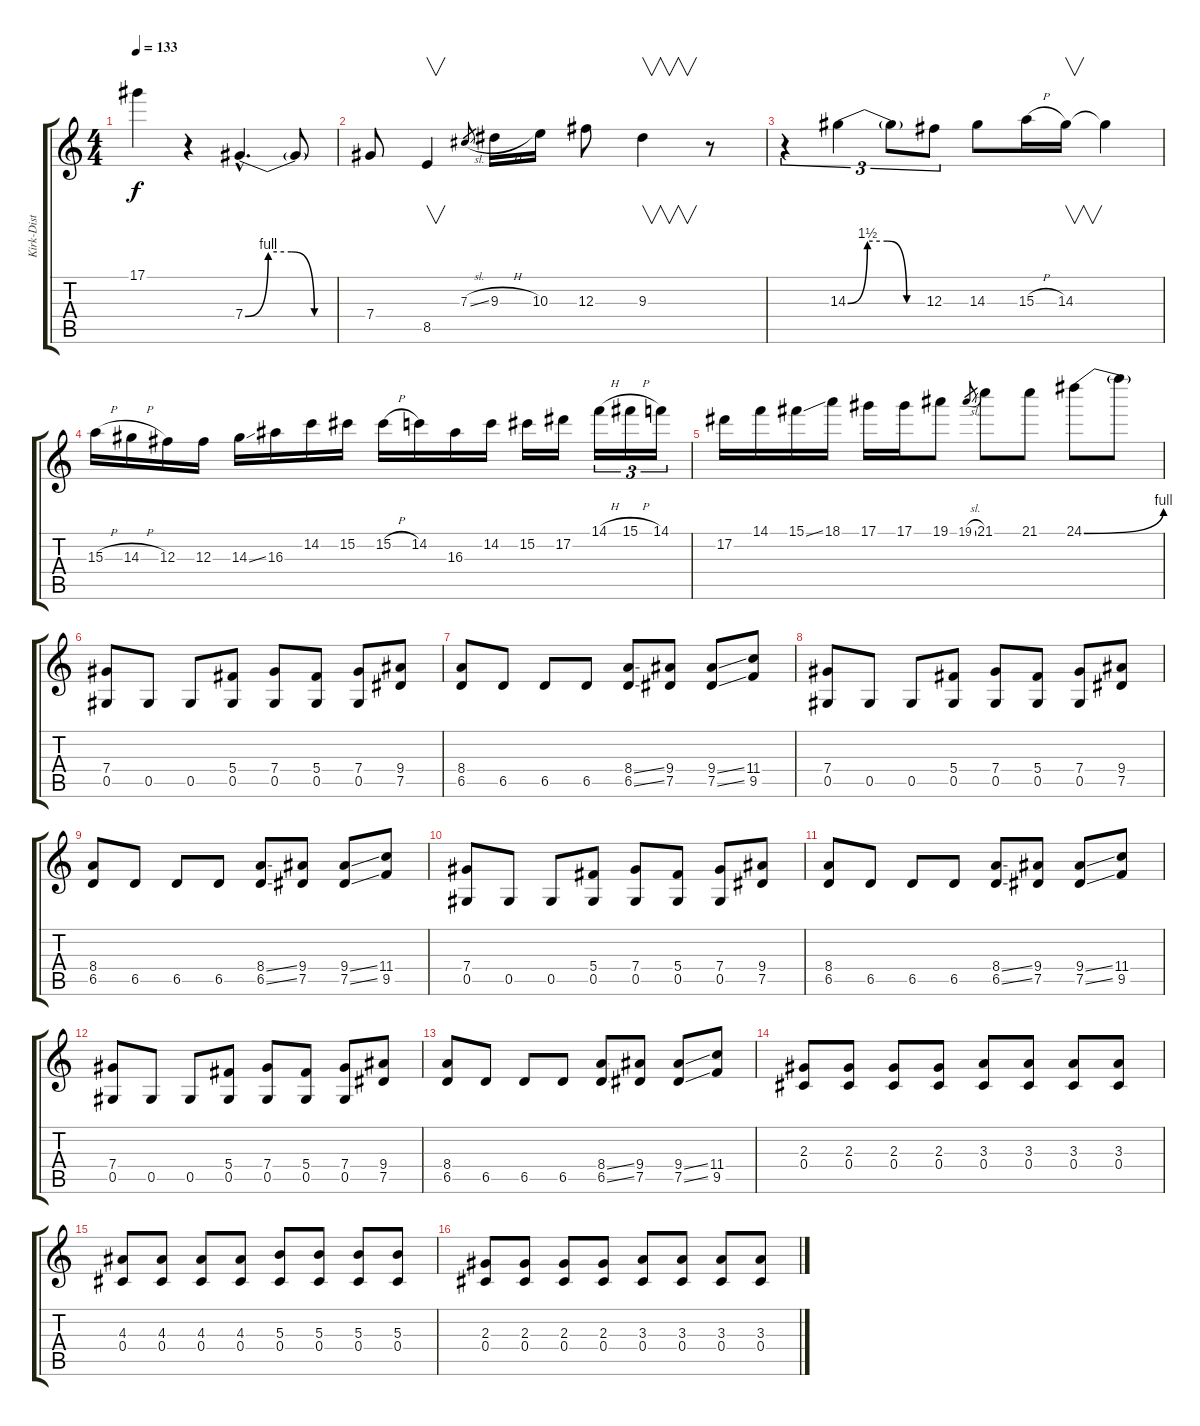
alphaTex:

\track ("Kirk-Dist" "Kirk-Dist") {instrument distortionguitar}
\staff {score tabs}
\tuning (Eb4 Bb3 Gb3 Db3 Ab2 Eb2) {hide}
\ts (4 4)
\tempo 133
\clef g2
\ks c
17.1.4{dy f} r.4 7.4{be (custom 0 0 15 4 30 4 45 0 60 0) hac}.4{d} 7.4{t}.8 |
7.4.8 8.5.4{v} 7.3{sl}.8{gr} 9.3{h}.16 10.3.16 12.3.8 9.3.4{v} r.8 |
r.4{tu (3 2)} 14.3{be (custom 0 0 15 6 30 6 45 0 60 0)}.4{tu (3 2)} 14.3{t}.8{tu (3 2)} 12.3.8{tu (3 2)} 14.3.8 15.3{h}.16 14.3.16{v} 14.3{t}.4 |
15.3{h}.16 14.3{h}.16 12.3.16 12.3.16 14.3{ss}.16 16.3.16 14.2.16 15.2.16 15.2{h}.16 14.2.16 16.3.16 14.2.16 15.2.16 17.2.16 14.1{h}.16{tu (3 2)} 15.1{h}.16{tu (3 2)} 14.1.16{tu (3 2)} |
17.2.16 14.1.16 15.1{ss}.16 18.1.16 17.1.16 17.1.16 19.1.8 19.1{sl}.8{gr} 21.1.8 21.1.8 24.1{be (bend 0 0 60 4)}.8 24.1{t}.8 |
(7.4 0.5).8{volume 13} 0.5.8 0.5.8 (5.4 0.5).8 (7.4 0.5).8 (5.4 0.5).8 (7.4 0.5).8 (9.4 7.5).8 |
(8.4 6.5).8 6.5.8 6.5.8 6.5.8 (8.4{ss} 6.5{ss}).8 (9.4 7.5).8 (9.4{ss} 7.5{ss}).8 (11.4 9.5).8 |
(7.4 0.5).8 0.5.8 0.5.8 (5.4 0.5).8 (7.4 0.5).8 (5.4 0.5).8 (7.4 0.5).8 (9.4 7.5).8 |
(8.4 6.5).8 6.5.8 6.5.8 6.5.8 (8.4{ss} 6.5{ss}).8 (9.4 7.5).8 (9.4{ss} 7.5{ss}).8 (11.4 9.5).8 |
(7.4 0.5).8 0.5.8 0.5.8 (5.4 0.5).8 (7.4 0.5).8 (5.4 0.5).8 (7.4 0.5).8 (9.4 7.5).8 |
(8.4 6.5).8 6.5.8 6.5.8 6.5.8 (8.4{ss} 6.5{ss}).8 (9.4 7.5).8 (9.4{ss} 7.5{ss}).8 (11.4 9.5).8 |
(7.4 0.5).8 0.5.8 0.5.8 (5.4 0.5).8 (7.4 0.5).8 (5.4 0.5).8 (7.4 0.5).8 (9.4 7.5).8 |
(8.4 6.5).8 6.5.8 6.5.8 6.5.8 (8.4{ss} 6.5{ss}).8 (9.4 7.5).8 (9.4{ss} 7.5{ss}).8 (11.4 9.5).8 |
(2.3 0.4).8 (2.3 0.4).8 (2.3 0.4).8 (2.3 0.4).8 (3.3 0.4).8 (3.3 0.4).8 (3.3 0.4).8 (3.3 0.4).8 |
(4.3 0.4).8 (4.3 0.4).8 (4.3 0.4).8 (4.3 0.4).8 (5.3 0.4).8 (5.3 0.4).8 (5.3 0.4).8 (5.3 0.4).8 |
(2.3 0.4).8 (2.3 0.4).8 (2.3 0.4).8 (2.3 0.4).8 (3.3 0.4).8 (3.3 0.4).8 (3.3 0.4).8 (3.3 0.4).8
